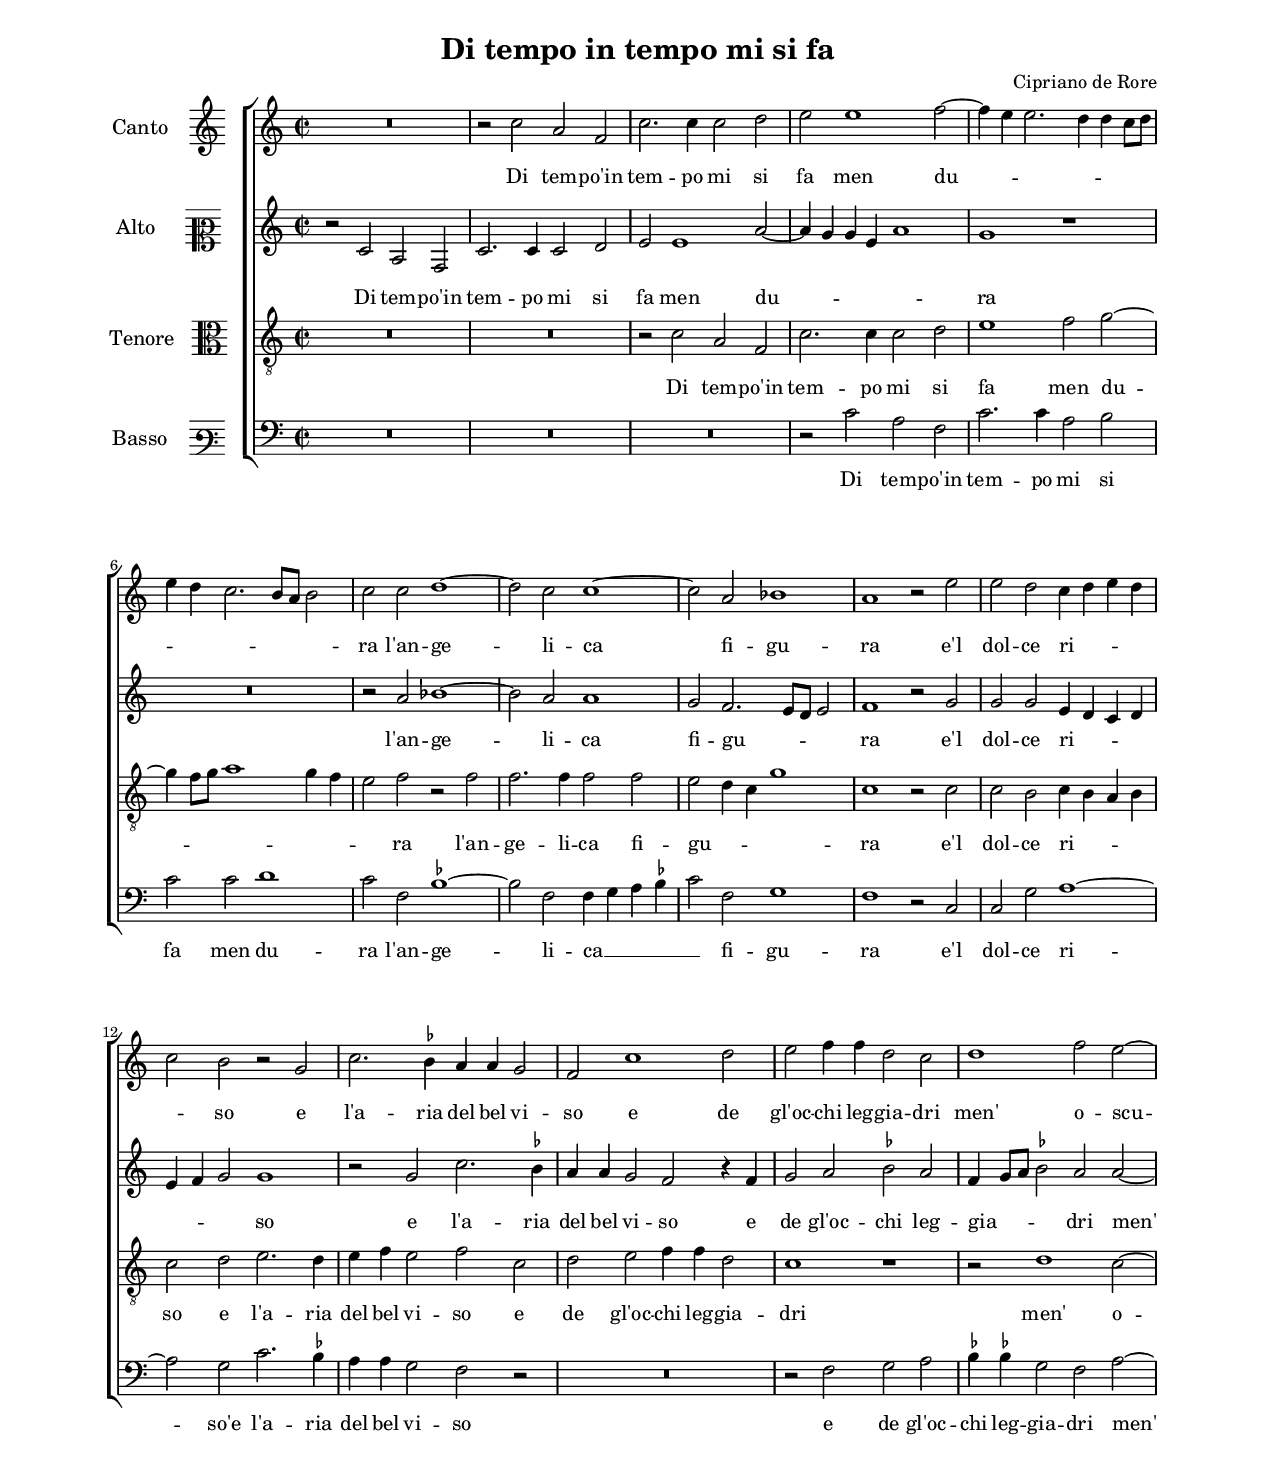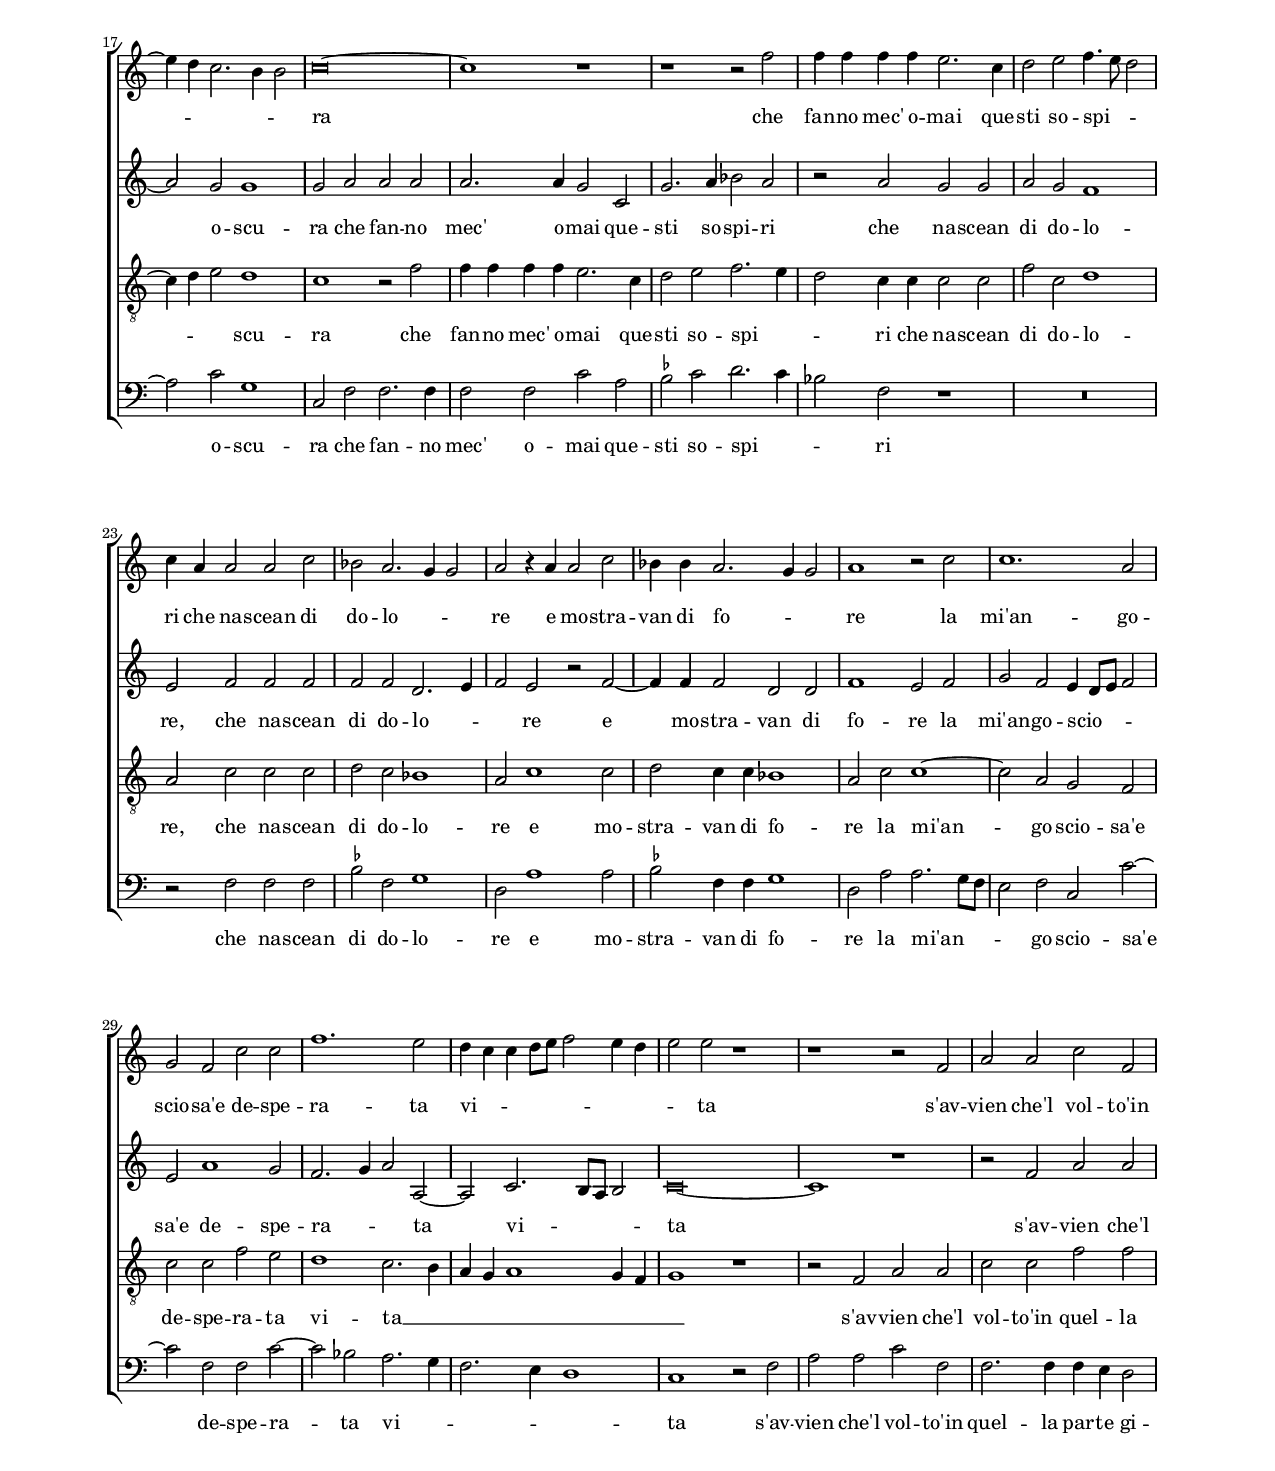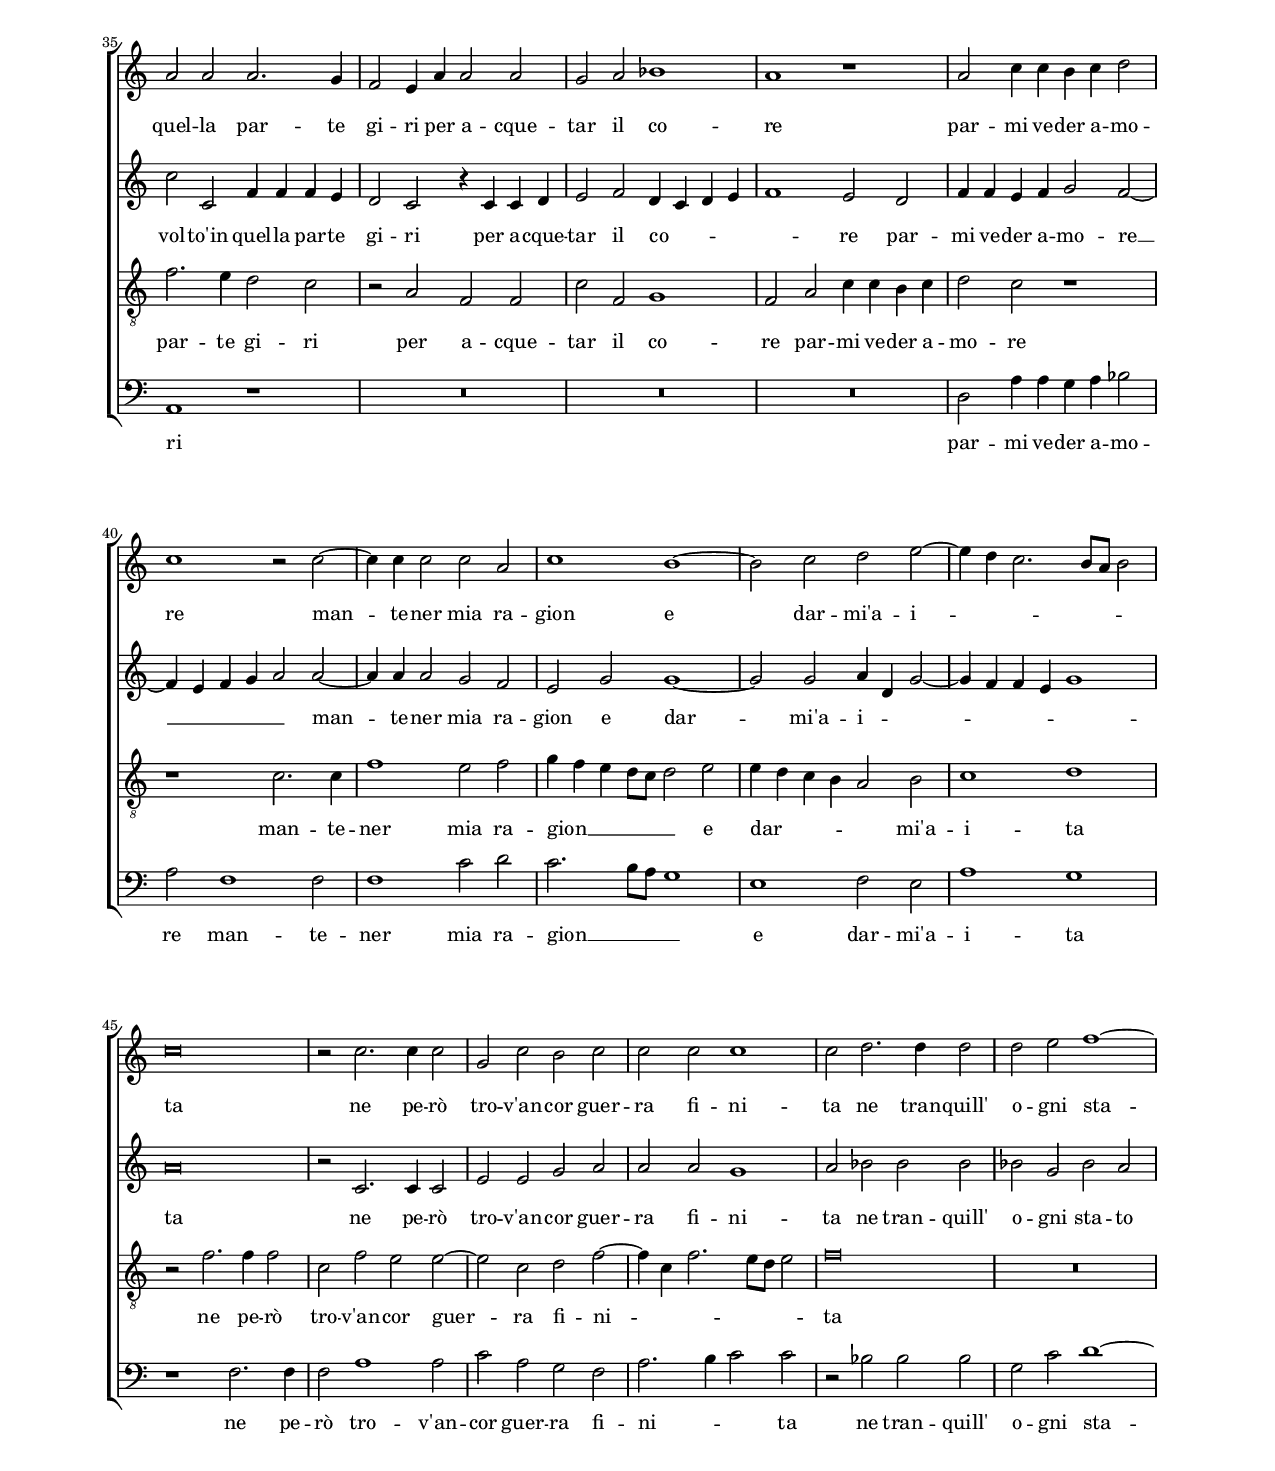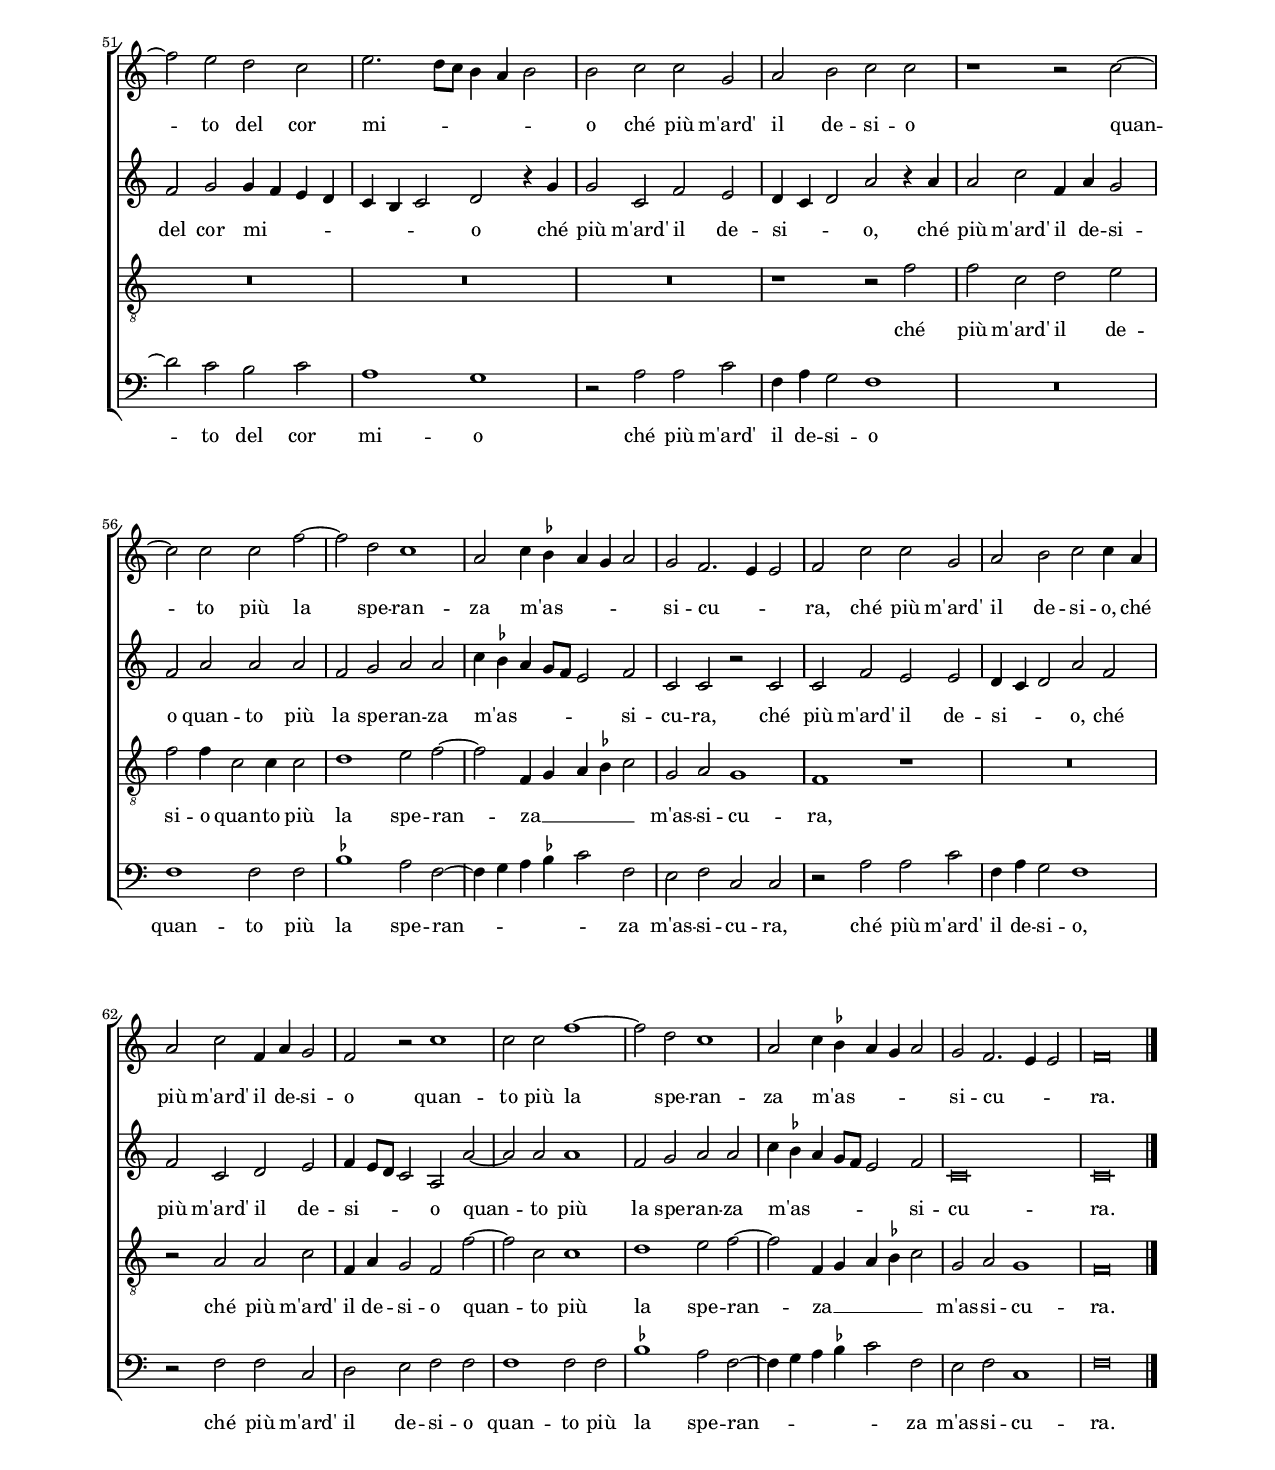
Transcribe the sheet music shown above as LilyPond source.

\header
{
  title="Di tempo in tempo mi si fa"
  composer="Cipriano de Rore"
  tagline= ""
}

\version "2.18.2"
\include "deutsch.ly"
#(set-global-staff-size 16)
#(set-default-paper-size "letter")
#(ly:set-option 'point-and-click #f)

	
global = {
	\key c \major
	\time 2/2 \set Score.measureLength = #(ly:make-moment 2/1)
	}

	ficta = { \once \set suggestAccidentals = ##t }
	
	forget = #(define-music-function (parser location music) (ly:music?) #{
		\accidentalStyle forget
		$music
		\accidentalStyle default
		#})
	
	m = \melisma
	me = \melismaEnd


\paper
	{
	top-margin = 2 \cm
	bottom-margin = 2 \cm
	left-margin = 2 \cm
	right-margin = 2 \cm
	ragged-bottom = ##f
	ragged-last-bottom = ##t
	print-page-number = ##f
	system-system-spacing = #'((basic-distance . 20) (minimum-distance . 14) (padding . 7) (strechability . 150))
	systems-per-page = 3
	page-count = 4
%	min-systems-per-page = 3
%	oddHeaderMarkup = \markup { \fill-line { \null \null \column \right-align { \fontsize #1 \fromproperty #'page:page-number-string \null } } }
%	evenHeaderMarkup = \markup { \column \right-align { \fontsize #1 \fromproperty #'page:page-number-string \null } }
	}


incipitcantus = \markup { \score {
	{
	\set Staff.instrumentName = \markup { \fontsize #1 "Canto" }
	\key c \major
	\clef violin
	s4 \bar ""
	}
	\layout  {
	raggedright = ##t
	indent = 1.6 \cm
	line-width = 2.2\cm
	\context { \Staff \remove Time_signature_engraver }
	\override Staff.Clef.Y-extent = #'(0 . 0)
	}} \hspace #1 }
	
      
incipitaltus = \markup { \score {
	{
	\set Staff.instrumentName = \markup { \fontsize #1 "Alto" }
	\key c \major
	\clef mezzosoprano
	s4 \bar ""
	}
	\layout  {
	raggedright = ##t
	indent = 1.6 \cm
	line-width = 2.2\cm
	\context { \Staff \remove Time_signature_engraver }
	\override Staff.Clef.Y-extent = #'(0 . 0)
	}} \hspace #1 }


incipittenor = \markup { \score {
	{
	\set Staff.instrumentName = \markup { \fontsize #1 "Tenore" }
	\key c \major
	\clef alto
	s4 \bar ""
	}
	\layout  {
	raggedright = ##t
	indent = 1.6 \cm
	line-width = 2.2\cm
	\context { \Staff \remove Time_signature_engraver }
	\override Staff.Clef.Y-extent = #'(0 . 0)
	}} \hspace #1 }


incipitbassus = \markup { \score {
	{
	\set Staff.instrumentName = \markup { \fontsize #1 "Basso" }
	\key c \major
	\clef varbaritone
	s4 \bar ""
	}
	\layout  {
	raggedright = ##t
	indent = 1.6 \cm
	line-width = 2.2\cm
	\context { \Staff \remove Time_signature_engraver }
	\override Staff.Clef.Y-extent = #'(0 . 0)
	}} \hspace #1 }


cantus =  \relative c''
	{
	R\breve
	r2 c a f
	c'2. c4 c2 d
	e2 e1 f2~
%5
	f4 \m e e2. d4 d c8 d |
	e4 d c2. h8 a h2 \me
	c2 c d1~
	d2 c c1~
	c2 a b1
%10
	a1 r2 e' |
	e2 d c4 \m d e d
	c2 \me h r g
	c2. \ficta b4 a a g2
	f2 c'1 d2
%15
	e2 f4 f d2 c |
	d1 f2 e~
	e4 \m d c2. h4 h2 \me
	c\breve~
	c1 r
%20
	r1 r2 f |
	f4 f f f e2. c4
	d2 e f4. \m e8 d2 \me
	c4 a a2 a c
	b2 a2. \m g4 g2 \me
%25
	a2 r4 a a2 c |
	b4 b a2. \m g4 g2 \me
	a1 r2 c
	c1. a2
	g2 f c' c
%30
	f1. e2 |
	d4 \m c c d8 e f2 e4 d
	e2 \me e r1
	r1 r2 f,
	a2 a c f,
%35
	a2 a a2. g4 |
	f2 e4 a a2 a
	g2 a b1
	a1 r
	a2 c4 c h c d2
%40
	c1 r2 c~ |
	c4 c c2 c a
	c1 h~
	h2 c d e~
	e4 \m d c2. h8 a h2 \me
%45
	c\breve |
	r2 c2. c4 c2
	g2 c h c
	c2 c c1
	c2 d2. d4 d2
%50
	d2 e f1~ |
	f2 e d c
	e2. \m d8 c h4 a h2 \me
	h2 c c g
	a2 h c c
%55
	r1 r2 c~ |
	c2 c c f~
	f2 d c1
	a2 c4 \m \ficta b a g a2 \me
	g2 f2. \m e4 e2 \me
%60
	f2 c' c g |
	a2 h c c4 a
	a2 c f,4 a g2
	f2 r c'1
	c2 c f1~
%65
	f2 d c1 |
	a2 c4 \m \ficta b a4 g a2 \me
	g2 f2. \m e4 e2 \me
	f\breve \bar "|." |
	}


altus =  \relative c'
        {
	r2 c a f
	c'2. c4 c2 d
	e2 e1 a2~
	a4 \m g g e a1 \me
%5
	g1 r |
	R\breve
	r2 a b1~
	b2 a a1
	g2 f2. \m e8 d e2 \me
%10
	f1 r2 g |
	g2 g e4 \m d c d
	e4 f g2 \me g1
	r2 g c2. \ficta b4
	a4 a g2 f r4 f
%15
	g2 a \ficta b a |
	f4 \m g8 a \ficta b2 \me a a~
	a2 g g1
	g2 a a a
	a2. a4 g2 c,
%20
	g'2. a4 b2 a |
	r2 a g g
	a2 g f1
	e2 f f f
	f2 f d2. \m e4
%25
	f2 \me e r f~ |
	f4 f f2 d d
	f1 e2 f
	g2 f e4 \m d8 e f2 \me
	e2 a1 g2
%30
	f2. \m g4 a2 \me a,~ |
	a2 c2. \m h8 a h2 \me
	c\breve~
	c1 r
	r2 f a a
%35
	c2 c, f4 f f e |
	d2 c r4 c c d
	e2 f d4 \m c d e
	f1 \me e2 d
	f4 f e f g2 f~
%40
	f4 \m e f g a2 \me a~ |
	a4 a a2 g f
	e2 g g1~
	g2 g a4 \m d, g2~
	g4 f f e g1 \me
%45
	a\breve |
	r2 c,2. c4 c2
	e2 e g a
	a2 a g1
	a2 b b b
%50
	b2 g b a |
	f2 g g4 \m f e d
	c4 h c2 \me d r4 g
	g2 c, f e
	d4 \m c d2 \me a' r4 a
%55
	a2 c f,4 a g2 |
	f2 a a a
	f2 g a a
	c4 \m \ficta b a g8 f e2 \me f
	c2 c r c
%60
	c2 f e e |
	d4 \m c d2 \me a' f
	f2 c d e
	f4 \m e8 d c2 \me a a'~
	a2 a a1
%65
	f2 g a2 a |
	c4 \m \ficta b a g8 f e2 \me f
	c\breve
	c\breve |
	}


tenor =  \relative c'
	{
	R\breve
	R\breve
	r2 c a f
	c'2. c4 c2 d
%5
	e1 f2 g~ |
	g4 \m f8 g a1 g4 f
	e2 \me f r f
	f2. f4 f2 f
	e2 \m d4 c g'1 \me
%10
	c,1 r2 c |
	c2 h c4 \m h a h \me
	c2 d e2. d4
	e4 f e2 f c
	d2 e f4 f d2
%15
	c1 r |
	r2 d1 c2~
	c4 \m d e2 \me d1
	c1 r2 f
	f4 f f f e2. c4
%20
	d2 e f2. \m e4 |
	d2 \me c4 c c2 c
	f2 c d1
	a2 c c c
	d2 c b1
%25
	a2 c1 c2 |
	d2 c4 c b1
	a2 c c1~
	c2 a g f
	c'2 c f e
%30
	d1 c2. \m h4 |
	a4 g a1 g4 f
	g1 \me r
	r2 f a a
	c2 c f f
%35
	f2. e4 d2 c |
	r2 a f f
	c'2 f, g1
	f2 a c4 c h c
	d2 c r1
%40
	r1 c2. c4 |
	f1 e2 f
	g4 \m f e d8 c d2 \me e
	e4 \m d c h a2 \me h
	c1 d
%45
	r2 f2. f4 f2 |
	c2 f e e~
	e2 c d f~
	f4 \m c f2. e8 d e2 \me
	f\breve
%50
	R\breve |
	R\breve
	R\breve
	R\breve
	r1 r2 f
%55
	f2 c d e |
	f2 f4 c2 c4 c2
	d1 e2 f~
	f2 f,4 \m g a \ficta b c2 \me
	g2 a g1
%60
	f1 r |
	R\breve
	r2 a a c
	f,4 a g2 f f'~
	f2 c c1
%65
	d1 e2 f~ |
	f2 f,4 \m g a \ficta b c2 \me
	g2 a g1
	f\breve |
	}


bassus  =  \relative c
	{
	R\breve
	R\breve
	R\breve
	r2 c' a f
%5
	c'2. c4 a2 h |
	c2 c d1
	c2 f, \ficta b1~
	b2 f f4 \m g a \ficta b
	c2 \me f, g1
%10
	f1 r2 c |
	c2 g' a1~
	a2 g c2. \ficta b4
	a4 a g2 f r
	R\breve
%15
	r2 f g a |
	\ficta b4 \ficta b! g2 f a~
	a2 c g1
	c,2 f f2. f4
	f2 f c' a
%20
	\ficta b2 c d2. \m c4 |
	b2 \me f r1
	R\breve
	r2 f f f
	\ficta b2 f g1
%25
	d2 a'1 a2 |
	\ficta b2 f4 f g1
	d2 a' a2. \m g8 f
	e2 \me f c c'~
	c2 f, f c'~
%30
	c2  b a2. \m g4 |
	f2. e4 d1 \me
	c1 r2 f
	a2 a c f,
	f2. f4 f e d2
%35
	a1 r |
	R\breve
	R\breve
	R\breve
	d2 a'4 a g a b2
%40
	a2 f1 f2 |
	f1 c'2 d
	c2. \m h8 a g1 \me
	e1 f2 e
	a1 g
%45
	r1 f2. f4 |
	f2 a1 a2
	c2 a g f
	a2. \m h4 c2 \me c
	r2 b b b
%50
	g2 c d1~ |
	d2 c h c
	a1 g
	r2 a a c
	f,4 a g2 f1
%55
	R\breve |
	f1 f2 f
	\ficta b1 a2 f~
	f4 \m g a \ficta b c2 \me f,
	e2 f c c
%60
	r2 a' a c |
	f,4 a g2 f1
	r2 f f c
	d2 e f f
	f1 f2 f
%65
	\ficta b1 a2 f~ |
	f4 \m g a \ficta b c2 \me f,
	e2 f c1
	f\breve |
	}

lyricscantus = \lyricmode {
	Di tem -- po'in tem -- po mi si fa men du -- ra
	l'an -- ge -- li -- ca fi -- gu -- ra
	e'l dol -- ce ri -- so
	e l'a -- ria del bel vi -- so
	e de gl'oc -- chi leg -- gia -- dri men' o -- scu -- ra
	che fan -- no mec' o -- mai que -- sti so -- spi -- ri
	che na -- scean di do -- lo -- re
	e mo -- stra -- van di fo -- re
	la mi'an -- go -- scio -- sa'e de -- spe -- ra -- ta vi -- ta
	s'av -- vien che'l vol -- to'in quel -- la par -- te gi -- ri
	per a -- cque -- tar il co -- re
	par -- mi ve -- der a -- mo -- re
	man -- te -- ner mia ra -- gion e dar -- mi'a -- i -- ta
	ne pe -- rò tro -- v'an -- cor guer -- ra fi -- ni -- ta
	ne tran -- quill' o -- gni sta -- to del cor mi -- o
	ché più m'ard' il de -- si -- o
	quan -- to più la spe -- ran -- za m'as -- si -- cu -- ra,
	ché più m'ard' il de -- si -- o,
	ché più m'ard' il de -- si -- o
	quan -- to più la spe -- ran -- za m'as -- si -- cu -- ra.
	}


lyricsaltus = \lyricmode {
	Di tem -- po'in tem -- po mi si fa men du -- ra
	l'an -- ge -- li -- ca fi -- gu -- ra
	e'l dol -- ce ri -- so
	e l'a -- ria del bel vi -- so
	e de gl'oc -- chi leg -- gia -- dri men' o -- scu -- ra
	che fan -- no mec' o -- mai que -- sti so -- spi -- ri
	che na -- scean di do -- lo -- re,
	che na -- scean di do -- lo -- re
	e mo -- stra -- van di fo -- re
	la mi'an -- go -- scio -- sa'e de -- spe -- ra -- ta vi -- ta
	s'av -- vien che'l vol -- to'in quel -- la par -- te gi -- ri
	per a -- cque -- tar il co -- re
	par -- mi ve -- der a -- mo -- re __
	man -- te -- ner mia ra -- gion e dar -- mi'a -- i -- ta
	ne pe -- rò tro -- v'an -- cor guer -- ra fi -- ni -- ta
	ne tran -- quill' o -- gni sta -- to del cor mi -- o
	ché più m'ard' il de -- si -- o,
	ché più m'ard' il de -- si -- o
	quan -- to più la spe -- ran -- za m'as -- si -- cu -- ra,
	ché più m'ard' il de -- si -- o,
	ché più m'ard' il de -- si -- o
	quan -- to più la spe -- ran -- za m'as -- si -- cu -- ra.
	}


lyricstenor = \lyricmode {
	Di tem -- po'in tem -- po mi si fa men du -- ra
	l'an -- ge -- li -- ca fi -- gu -- ra
	e'l dol -- ce ri -- so
	e l'a -- ria del bel vi -- so
	e de gl'oc -- chi leg -- gia -- dri men' o -- scu -- ra
	che fan -- no mec' o -- mai que -- sti so -- spi -- ri
	che na -- scean di do -- lo -- re,
	che na -- scean di do -- lo -- re
	e mo -- stra -- van di fo -- re
	la mi'an -- go -- scio -- sa'e de -- spe -- ra -- ta vi -- ta __
	s'av -- vien che'l vol -- to'in quel -- la par -- te gi -- ri
	per a -- cque -- tar il co -- re
	par -- mi ve -- der a -- mo -- re
	man -- te -- ner mia ra -- gion __ e dar -- mi'a -- i -- ta
	ne pe -- rò tro -- v'an -- cor guer -- ra fi -- ni -- ta
	ché più m'ard' il de -- si -- o
	quan -- to più la spe -- ran -- za __ m'as -- si -- cu -- ra,
	ché più m'ard' il de -- si -- o
	quan -- to più la spe -- ran -- za __ m'as -- si -- cu -- ra.
	}


lyricsbassus = \lyricmode {
	Di tem -- po'in tem -- po mi si fa men du -- ra
	l'an -- ge -- li -- ca __ fi -- gu -- ra
	e'l dol -- ce ri -- so'e l'a -- ria del bel vi -- so
	e de gl'oc -- chi leg -- gia -- dri men' o -- scu -- ra
	che fan -- no mec' o -- mai que -- sti so -- spi -- ri
	che na -- scean di do -- lo -- re
	e mo -- stra -- van di fo -- re
	la mi'an -- go -- scio -- sa'e de -- spe -- ra -- ta vi -- ta
	s'av -- vien che'l vol -- to'in quel -- la par -- te gi -- ri
	par -- mi ve -- der a -- mo -- re
	man -- te -- ner mia ra -- gion __ e dar -- mi'a -- i -- ta
	ne pe -- rò tro -- v'an -- cor guer -- ra fi -- ni -- ta
	ne tran -- quill' o -- gni sta -- to del cor mi -- o
	ché più m'ard' il de -- si -- o
	quan -- to più la spe -- ran -- za m'as -- si -- cu -- ra,
	ché più m'ard' il de -- si -- o,
	ché più m'ard' il de -- si -- o
	quan -- to più la spe -- ran -- za m'as -- si -- cu -- ra.
	}


\score
{  
  % \transpose {
	\new ChoirStaff \with { \override StaffGrouper.staff-staff-spacing.basic-distance = #13 }
	<<

	\new Staff << \global
	\new Voice="v1" {
		\set Staff.instrumentName=\incipitcantus
		\set Staff.midiInstrument = "reed organ"
		\clef "violin"
		\cantus }
	\new Lyrics \lyricsto "v1" {\lyricscantus }
	>>


	\new Staff << \global
	\new Voice="v2" {
		\set Staff.instrumentName=\incipitaltus
		\set Staff.midiInstrument = "reed organ"
		\clef "violin" 
		\altus}
	\new Lyrics \lyricsto "v2" {\lyricsaltus }
	>>


	\new Staff << \global
	\new Voice="v3" {
		\set Staff.instrumentName=\incipittenor
		\set Staff.midiInstrument = "reed organ"
		\clef "G_8"
		\tenor }
	\new Lyrics \lyricsto "v3" {\lyricstenor }
	>>


	\new Staff << \global
	\new Voice="v4" {
		\set Staff.instrumentName=\incipitbassus
		\set Staff.midiInstrument = "reed organ"
		\clef "bass" 
		\bassus }
	\new Lyrics \lyricsto "v4" {\lyricsbassus}
	>>

	>>
	% } % transpose

	\layout
	{
	indent = 2.3 \cm
	\context { \Lyrics \override VerticalAxisGroup.nonstaff-relatedstaff-spacing.padding = #2 }
	\context { \Staff \override TimeSignature.break-visibility = #end-of-line-invisible }
%	\context { \Staff \override InstrumentName.X-offset = #'-25 }
	\context { \Voice \override Slur.transparent = ##t }
%	\context { \Voice \override AccidentalSuggestion.avoid-slur = #'ignore }
%	\context { \Voice \override AccidentalSuggestion.outside-staff-priority = ##f }
%	\context { \Score \override BarNumber.padding = #2 }
	\context { \Voice \override NoteHead.style = #'baroque }
	}

\midi
	{
    	\tempo 2 = 90
	}
	
}


% EOF